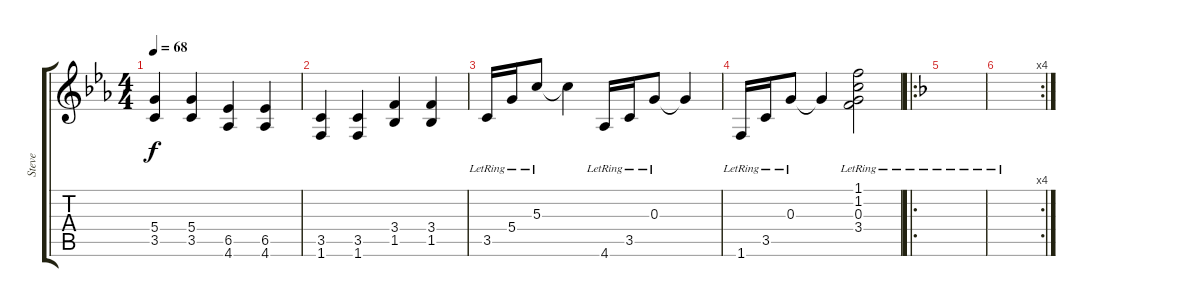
\track ("Steve" "Steve") {instrument electricguitarclean}
\staff {score tabs}
\tuning (E4 B3 G3 D3 A2 E2) {hide}
\ts (4 4)
\tempo 68
\clef g2
\ks eb
(5.4 3.5).4{dy f} (5.4 3.5).4 (6.5 4.6).4 (6.5 4.6).4 |
(3.5 1.6).4 (3.5 1.6).4 (3.4 1.5).4 (3.4 1.5).4 |
3.5{lr}.16{volume 13 instrument electricguitarclean} 5.4{lr}.16 5.3{lr}.8 5.3{t}.4 4.6{lr}.16 3.5{lr}.16 0.3{lr}.8 0.3{t}.4 |
1.6{lr}.16 3.5{lr}.16 0.3{lr}.8 0.3{t}.4 (1.1{lr} 1.2{lr} 0.3{lr} 3.4{lr}).2 |
\ro
\ks dminor
|
\rc 4
